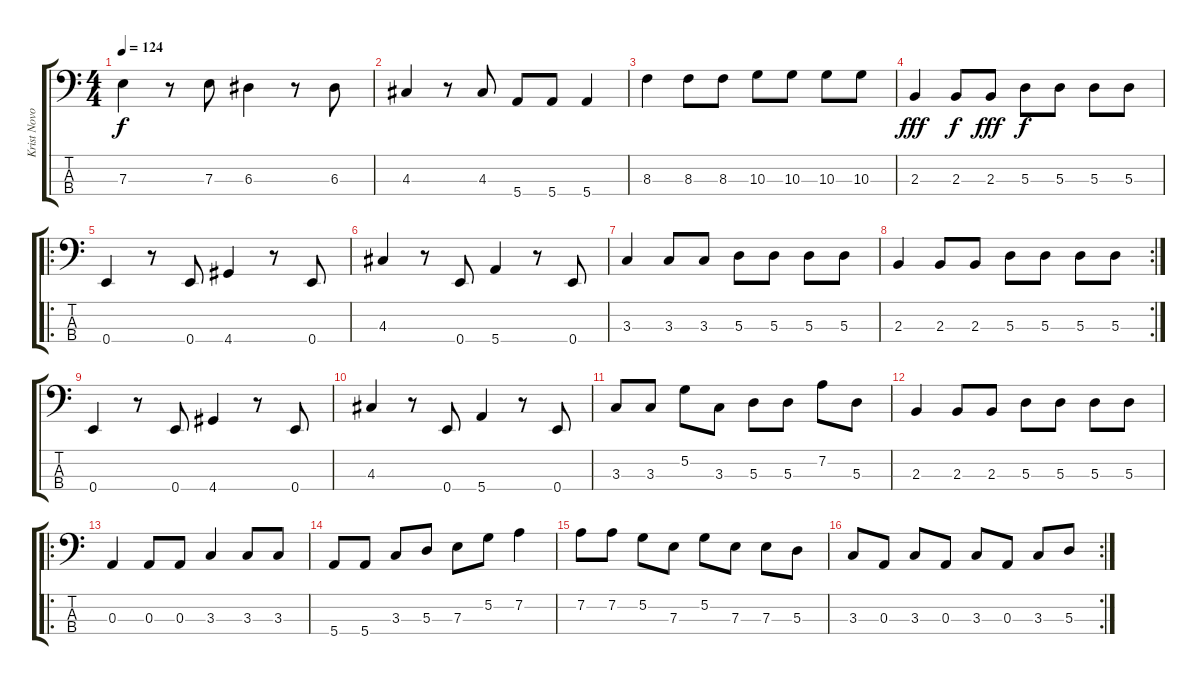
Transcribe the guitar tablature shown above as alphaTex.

\track ("Krist Novoselic" "Krist Novo") {instrument electricbasspick}
\staff {score tabs}
\tuning (G2 D2 A1 E1) {hide}
\ts (4 4)
\tempo 124
\clef f4
\ks c
7.3.4{dy f} r.8 7.3.8 6.3.4 r.8 6.3.8 |
4.3.4 r.8 4.3.8 5.4.8 5.4.8 5.4.4 |
8.3.4 8.3.8 8.3.8 10.3.8 10.3.8 10.3.8 10.3.8 |
2.3.4{dy fff} 2.3.8{dy f} 2.3.8{dy fff} 5.3.8{dy f} 5.3.8 5.3.8 5.3.8 |
\ro
0.4.4 r.8 0.4.8 4.4.4 r.8 0.4.8 |
4.3.4 r.8 0.4.8 5.4.4 r.8 0.4.8 |
3.3.4 3.3.8 3.3.8 5.3.8 5.3.8 5.3.8 5.3.8 |
\rc 2
2.3.4 2.3.8 2.3.8 5.3.8 5.3.8 5.3.8 5.3.8 |
0.4.4 r.8 0.4.8 4.4.4 r.8 0.4.8 |
4.3.4 r.8 0.4.8 5.4.4 r.8 0.4.8 |
3.3.8 3.3.8 5.2.8 3.3.8 5.3.8 5.3.8 7.2.8 5.3.8 |
2.3.4 2.3.8 2.3.8 5.3.8 5.3.8 5.3.8 5.3.8 |
\ro
0.3.4 0.3.8 0.3.8 3.3.4 3.3.8 3.3.8 |
5.4.8 5.4.8 3.3.8 5.3.8 7.3.8 5.2.8 7.2.4 |
7.2.8 7.2.8 5.2.8 7.3.8 5.2.8 7.3.8 7.3.8 5.3.8 |
\rc 2
3.3.8 0.3.8 3.3.8 0.3.8 3.3.8 0.3.8 3.3.8 5.3.8
